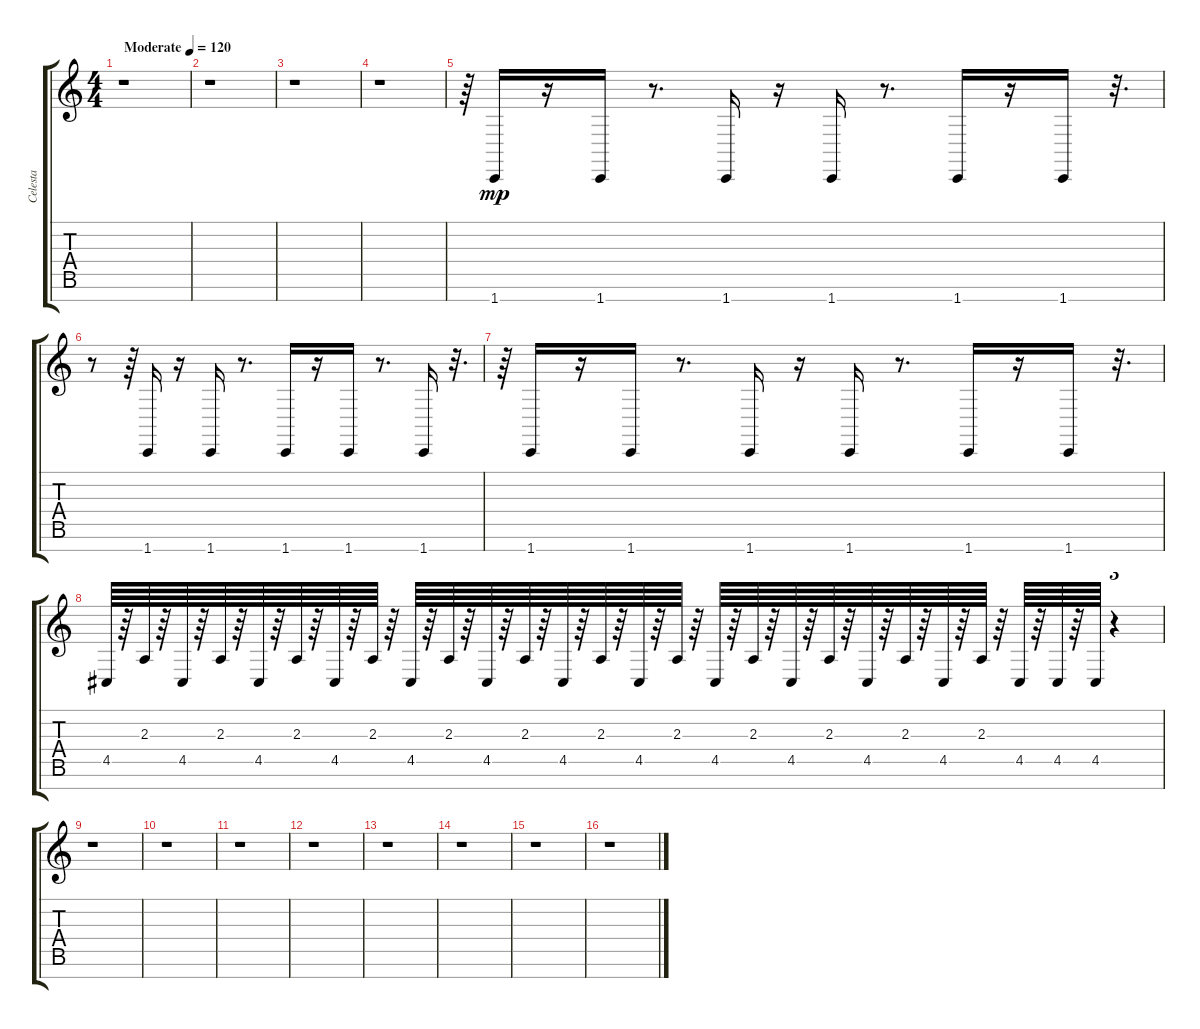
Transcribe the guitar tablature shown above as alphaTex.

\track ("Celesta" "Celesta") {instrument celesta}
\staff {score tabs}
\tuning (E4 B3 G3 D3 A2 E2 B1) {hide}
\ts (4 4)
\tempo (120 "Moderate")
\clef g2
\ks c
r.1{dy mp instrument celesta} |
r.1 |
r.1 |
r.1 |
r.64 1.7.16 r.16 1.7.16 r.8{d} 1.7.16 r.16 1.7.16 r.8{d} 1.7.16 r.16 1.7.16 r.32{d} |
r.8 r.64 1.7.16 r.16 1.7.16 r.8{d} 1.7.16 r.16 1.7.16 r.8{d} 1.7.16 r.32{d} |
r.64 1.7.16 r.16 1.7.16 r.8{d} 1.7.16 r.16 1.7.16 r.8{d} 1.7.16 r.16 1.7.16 r.32{d} |
4.5.64 r.64 2.3.64 r.64 4.5.64 r.64 2.3.64 r.64 4.5.64 r.64 2.3.64 r.64 4.5.64 r.64 2.3.64 r.64 4.5.64 r.64 2.3.64 r.64 4.5.64 r.64 2.3.64 r.64 4.5.64 r.64 2.3.64 r.64 4.5.64 r.64 2.3.64 r.64 4.5.64 r.64 2.3.64 r.64 4.5.64 r.64 2.3.64 r.64 4.5.64 r.64 2.3.64 r.64 4.5.64 r.64 2.3.64 r.64 4.5.64 r.64 4.5.64 r.64 4.5.64 r.4{tu (3 2)} |
r.1 |
r.1 |
r.1 |
r.1 |
r.1 |
r.1 |
r.1 |
r.1
